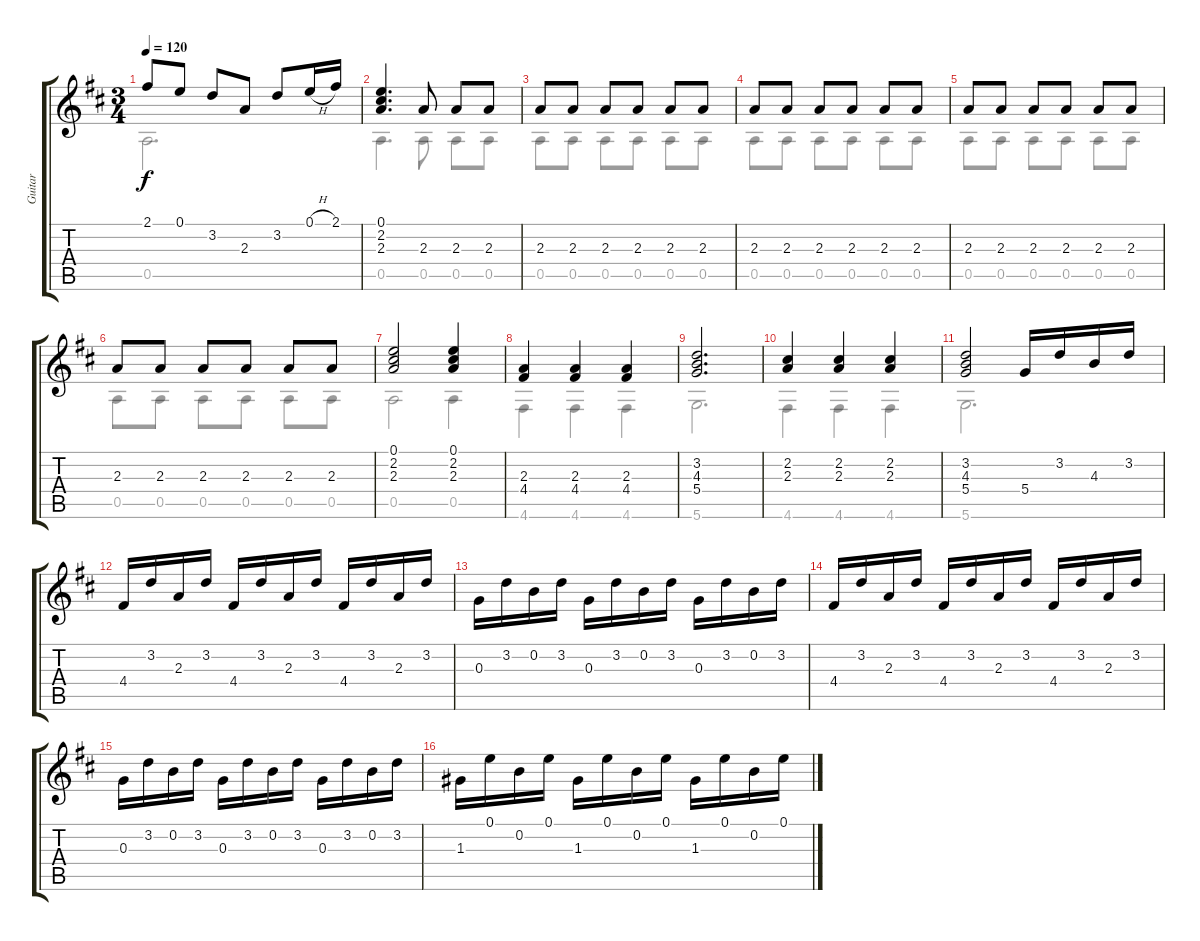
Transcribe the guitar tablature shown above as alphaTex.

\track ("Guitar" "Guitar") {instrument acousticguitarnylon}
\staff {score tabs}
\tuning (E4 B3 G3 D3 A2 D2) {hide}
\voice
\ts (3 4)
\tempo 120
\clef g2
\ks d
2.1.8{dy f} 0.1.8 3.2.8 2.3.8 3.2.8 0.1{h}.16 2.1.16 |
(0.1 2.2 2.3).4{d} 2.3.8 2.3.8 2.3.8 |
2.3.8 2.3.8 2.3.8 2.3.8 2.3.8 2.3.8 |
2.3.8 2.3.8 2.3.8 2.3.8 2.3.8 2.3.8 |
2.3.8 2.3.8 2.3.8 2.3.8 2.3.8 2.3.8 |
2.3.8 2.3.8 2.3.8 2.3.8 2.3.8 2.3.8 |
(0.1 2.2 2.3).2 (0.1 2.2 2.3).4 |
(2.3 4.4).4 (2.3 4.4).4 (2.3 4.4).4 |
(3.2 4.3 5.4).2{d} |
(2.2 2.3).4 (2.2 2.3).4 (2.2 2.3).4 |
(3.2 4.3 5.4).2 5.4.16 3.2.16 4.3.16 3.2.16 |
4.4.16 3.2.16 2.3.16 3.2.16 4.4.16 3.2.16 2.3.16 3.2.16 4.4.16 3.2.16 2.3.16 3.2.16 |
0.3.16 3.2.16 0.2.16 3.2.16 0.3.16 3.2.16 0.2.16 3.2.16 0.3.16 3.2.16 0.2.16 3.2.16 |
4.4.16 3.2.16 2.3.16 3.2.16 4.4.16 3.2.16 2.3.16 3.2.16 4.4.16 3.2.16 2.3.16 3.2.16 |
0.3.16 3.2.16 0.2.16 3.2.16 0.3.16 3.2.16 0.2.16 3.2.16 0.3.16 3.2.16 0.2.16 3.2.16 |
1.3.16 0.1.16 0.2.16 0.1.16 1.3.16 0.1.16 0.2.16 0.1.16 1.3.16 0.1.16 0.2.16 0.1.16
\voice
\clef g2
\ottava regular
\simile none
\ks d
0.5.2{d dy f} |
0.5.4{d} 0.5.8 0.5.8 0.5.8 |
0.5.8 0.5.8 0.5.8 0.5.8 0.5.8 0.5.8 |
0.5.8 0.5.8 0.5.8 0.5.8 0.5.8 0.5.8 |
0.5.8 0.5.8 0.5.8 0.5.8 0.5.8 0.5.8 |
0.5.8 0.5.8 0.5.8 0.5.8 0.5.8 0.5.8 |
0.5.2 0.5.4 |
4.6.4 4.6.4 4.6.4 |
5.6.2{d} |
4.6.4 4.6.4 4.6.4 |
5.6.2{d} |
|
|
|
|
